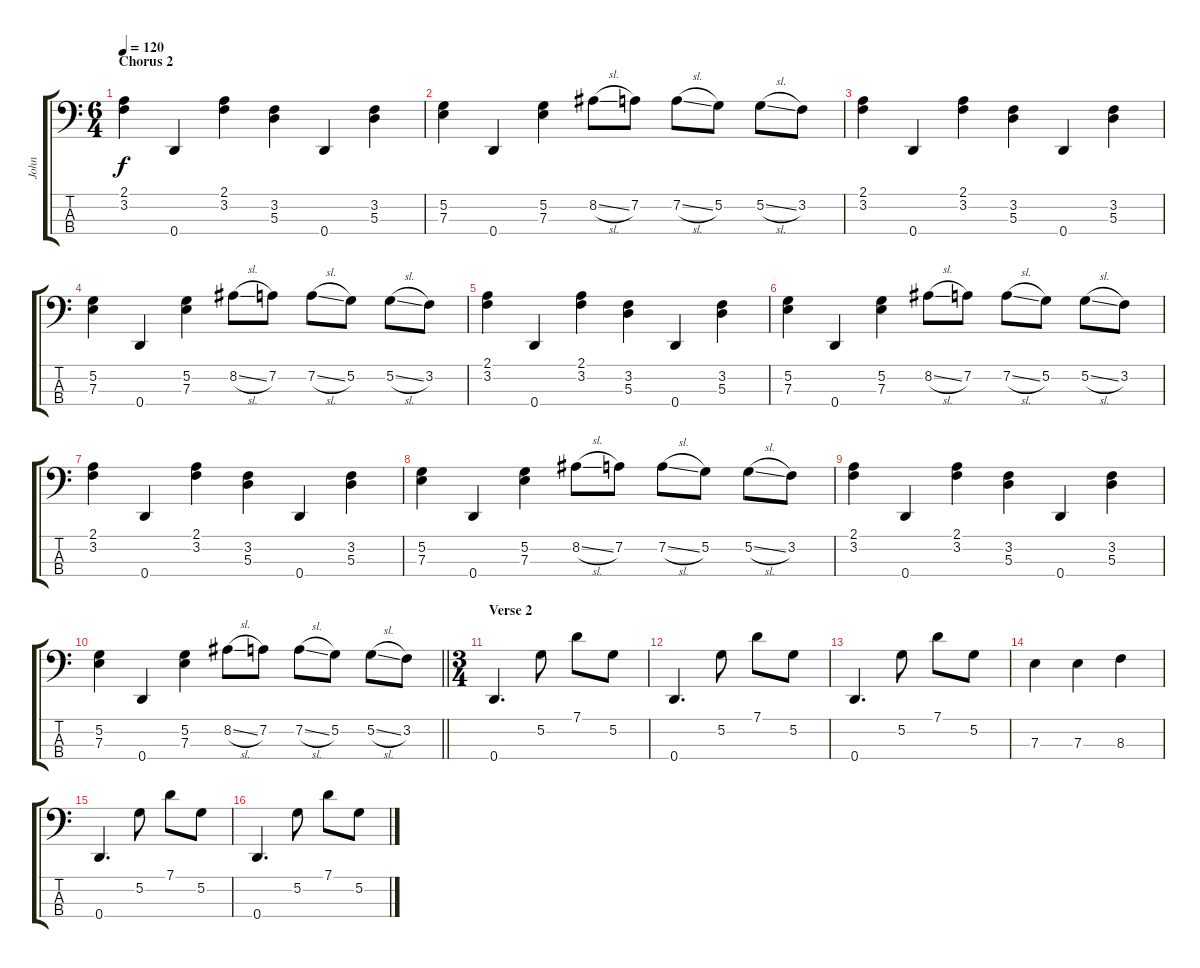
\track ("John" "John") {instrument electricbassfinger}
\staff {score tabs}
\tuning (G2 D2 A1 D1) {hide}
\ts (6 4)
\section ("" "Chorus 2")
\tempo 120
\clef f4
\ks c
(2.1 3.2).4{dy f} 0.4.4 (2.1 3.2).4 (3.2 5.3).4 0.4.4 (3.2 5.3).4 |
(5.2 7.3).4 0.4.4 (5.2 7.3).4 8.2{sl}.8 7.2.8 7.2{sl}.8 5.2.8 5.2{sl}.8 3.2.8 |
(2.1 3.2).4 0.4.4 (2.1 3.2).4 (3.2 5.3).4 0.4.4 (3.2 5.3).4 |
(5.2 7.3).4 0.4.4 (5.2 7.3).4 8.2{sl}.8 7.2.8 7.2{sl}.8 5.2.8 5.2{sl}.8 3.2.8 |
(2.1 3.2).4 0.4.4 (2.1 3.2).4 (3.2 5.3).4 0.4.4 (3.2 5.3).4 |
(5.2 7.3).4 0.4.4 (5.2 7.3).4 8.2{sl}.8 7.2.8 7.2{sl}.8 5.2.8 5.2{sl}.8 3.2.8 |
(2.1 3.2).4 0.4.4 (2.1 3.2).4 (3.2 5.3).4 0.4.4 (3.2 5.3).4 |
(5.2 7.3).4 0.4.4 (5.2 7.3).4 8.2{sl}.8 7.2.8 7.2{sl}.8 5.2.8 5.2{sl}.8 3.2.8 |
(2.1 3.2).4 0.4.4 (2.1 3.2).4 (3.2 5.3).4 0.4.4 (3.2 5.3).4 |
\barLineRight lightlight
(5.2 7.3).4 0.4.4 (5.2 7.3).4 8.2{sl}.8 7.2.8 7.2{sl}.8 5.2.8 5.2{sl}.8 3.2.8 |
\ts (3 4)
\section ("" "Verse 2")
0.4.4{d} 5.2.8 7.1.8 5.2.8 |
0.4.4{d} 5.2.8 7.1.8 5.2.8 |
0.4.4{d} 5.2.8 7.1.8 5.2.8 |
7.3.4 7.3.4 8.3.4 |
0.4.4{d} 5.2.8 7.1.8 5.2.8 |
0.4.4{d} 5.2.8 7.1.8 5.2.8
